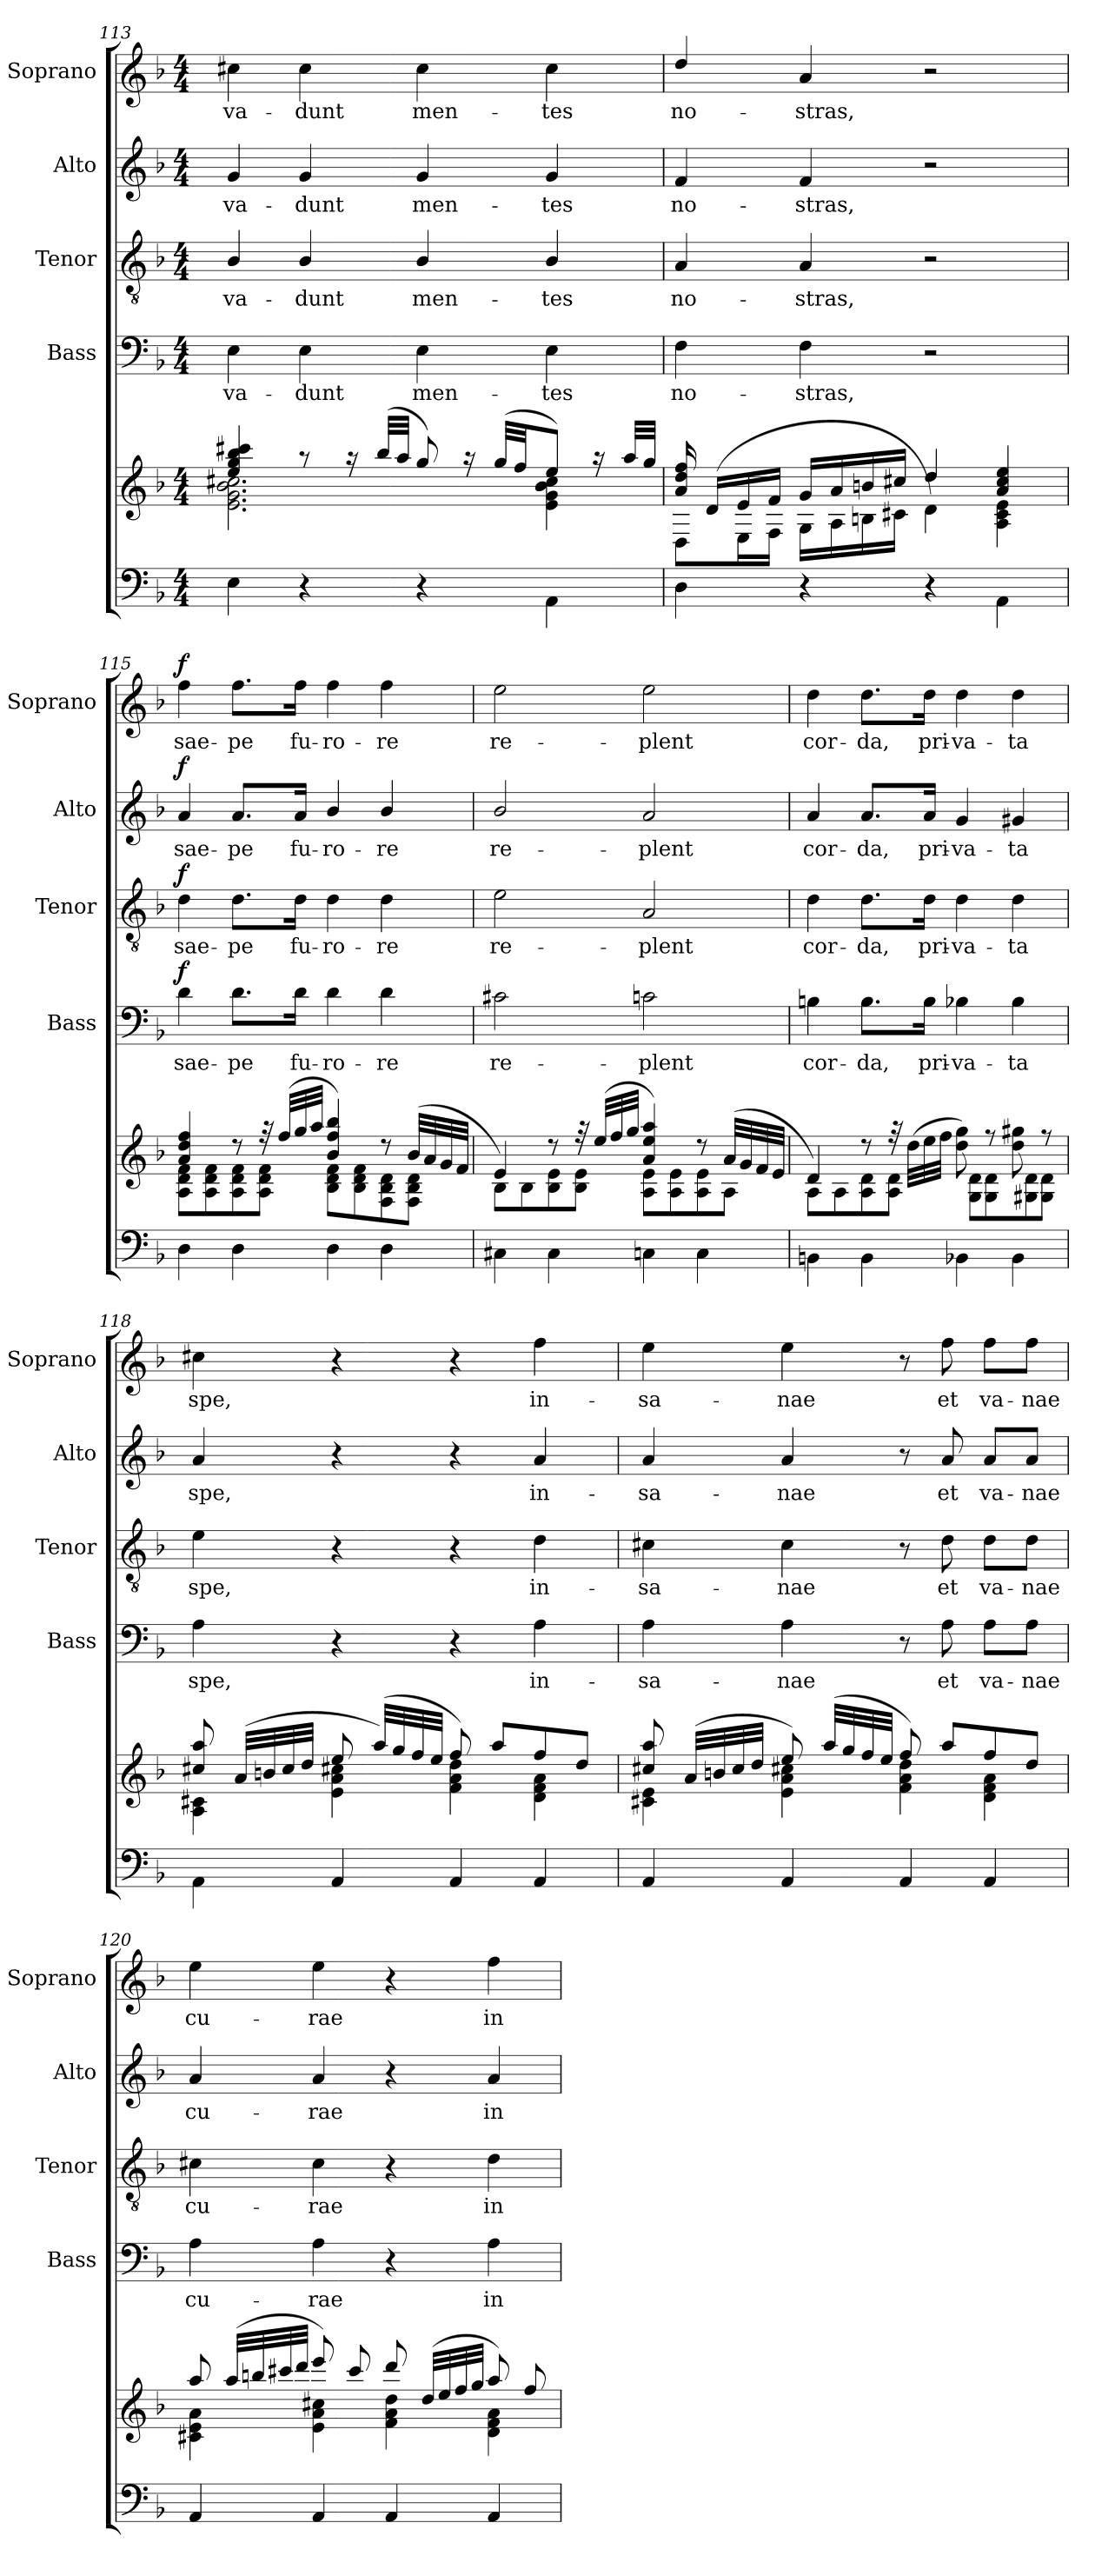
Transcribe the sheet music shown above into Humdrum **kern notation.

**kern	**kern	**kern	**text	**dynam	**kern	**text	**dynam	**kern	**text	**dynam	**kern	**text	**dynam
*part6	*part5	*part4	*part4	*part4	*part3	*part3	*part3	*part2	*part2	*part2	*part1	*part1	*part1
*staff6	*staff5	*staff4	*staff4	*staff4	*staff3	*staff3	*staff3	*staff2	*staff2	*staff2	*staff1	*staff1	*staff1
*	*	*I"Bass	*	*	*I"Tenor	*	*	*I"Alto	*	*	*I"Soprano	*	*
*	*	*I'Bass	*	*	*I'Tenor	*	*	*I'Alto	*	*	*I'Soprano	*	*
*clefF4	*clefG2	*clefF4	*	*	*clefGv2	*	*	*clefG2	*	*	*clefG2	*	*
*k[b-]	*k[b-]	*k[b-]	*	*	*k[b-]	*	*	*k[b-]	*	*	*k[b-]	*	*
*F:	*F:	*F:	*	*	*F:	*	*	*F:	*	*	*F:	*	*
*M4/4	*M4/4	*M4/4	*	*	*M4/4	*	*	*M4/4	*	*	*M4/4	*	*
=113	=113	=113	=113	=113	=113	=113	=113	=113	=113	=113	=113	=113	=113
*	*^	*	*	*	*	*	*	*	*	*	*	*	*
!	!	!	!	!LO:LY:b	!	!	!LO:LY:b	!	!	!LO:LY:b	!	!	!LO:LY:b	!
4E\	4ee/ 4gg/ 4bb-/ 4ccc#X/	2.e\ 2.g\ 2.b-\ 2.cc#X\	4E\	-va-	.	4B-/	-va-	.	4g/	-va-	.	4cc#X\	-va-	.
!	!	!	!	!LO:LY:b	!	!	!LO:LY:b	!	!	!LO:LY:b	!	!	!LO:LY:b	!
4r	8raa	.	4E\	-dunt	.	4B-/	-dunt	.	4g/	-dunt	.	4cc#\	-dunt	.
.	16raa	.	.	.	.	.	.	.	.	.	.	.	.	.
.	(>32bb-/LLL	.	.	.	.	.	.	.	.	.	.	.	.	.
.	32aa/JJJ	.	.	.	.	.	.	.	.	.	.	.	.	.
!	!	!	!	!LO:LY:b	!	!	!LO:LY:b	!	!	!LO:LY:b	!	!	!LO:LY:b	!
4r	8gg/)	.	4E\	men-	.	4B-/	men-	.	4g/	men-	.	4cc#\	men-	.
.	16raa	.	.	.	.	.	.	.	.	.	.	.	.	.
.	(>32gg/LLL	.	.	.	.	.	.	.	.	.	.	.	.	.
.	32ff/JJ	.	.	.	.	.	.	.	.	.	.	.	.	.
!	!	!	!	!LO:LY:b	!	!	!LO:LY:b	!	!	!LO:LY:b	!	!	!LO:LY:b	!
4AA\	8ee/J)	4e\ 4g\ 4b-\ 4cc#\	4E\	-tes	.	4B-/	-tes	.	4g/	-tes	.	4cc#\	-tes	.
.	16raa	.	.	.	.	.	.	.	.	.	.	.	.	.
.	32aa/LLL	.	.	.	.	.	.	.	.	.	.	.	.	.
.	32gg/JJJ	.	.	.	.	.	.	.	.	.	.	.	.	.
!!LO:LB:g=z
=114	=114	=114	=114	=114	=114	=114	=114	=114	=114	=114	=114	=114	=114	=114
!	!	!	!	!LO:LY:b	!	!	!LO:LY:b	!	!	!LO:LY:b	!	!	!LO:LY:b	!
4D\	16a/ 16dd/ 16ff/	8D\L	4F\	no-	.	4A/	no-	.	4f/	no-	.	4dd/	no-	.
.	(<16d/LL	.	.	.	.	.	.	.	.	.	.	.	.	.
.	16e/	16E\L	.	.	.	.	.	.	.	.	.	.	.	.
.	16f/JJ	16F\JJ	.	.	.	.	.	.	.	.	.	.	.	.
!	!	!	!	!LO:LY:b	!	!	!LO:LY:b	!	!	!LO:LY:b	!	!	!LO:LY:b	!
4r	16g/LL	16G\LL	4F\	-stras,	.	4A/	-stras,	.	4f/	-stras,	.	4a/	-stras,	.
.	16a/	16A\	.	.	.	.	.	.	.	.	.	.	.	.
.	16bn/	16Bn\	.	.	.	.	.	.	.	.	.	.	.	.
.	16cc#X/JJ	16c#X\JJ	.	.	.	.	.	.	.	.	.	.	.	.
4r	4dd/	4d\)	2r	.	.	2r	.	.	2r	.	.	2r	.	.
4AA\	4a/ 4cc#/ 4ee/	4A\ 4c#\ 4e\	.	.	.	.	.	.	.	.	.	.	.	.
=115	=115	=115	=115	=115	=115	=115	=115	=115	=115	=115	=115	=115	=115	=115
!	!	!	!	!LO:LY:b	!LO:DY:b	!	!LO:LY:b	!LO:DY:b	!	!LO:LY:b	!LO:DY:b	!	!LO:LY:b	!LO:DY:b
4D\	4a/ 4dd/ 4ff/	8A\ 8d\ 8f\L	4d\	sae-	f	4d\	sae-	f	4a/	sae-	f	4ff\	sae-	f
.	.	8A\ 8d\ 8f\	.	.	.	.	.	.	.	.	.	.	.	.
!	!	!	!	!LO:LY:b	!	!	!LO:LY:b	!	!	!LO:LY:b	!	!	!LO:LY:b	!
4D\	8r	8A\ 8d\ 8f\	8.d\L	-pe	.	8.d\L	-pe	.	8.a/L	-pe	.	8.ff\L	-pe	.
.	32r	8A\ 8d\ 8f\J	.	.	.	.	.	.	.	.	.	.	.	.
.	(>32ff/LLL	.	.	.	.	.	.	.	.	.	.	.	.	.
!	!	!	!	!LO:LY:b	!	!	!LO:LY:b	!	!	!LO:LY:b	!	!	!LO:LY:b	!
.	32gg/	.	16d\Jk	fu-	.	16d\Jk	fu-	.	16a/Jk	fu-	.	16ff\Jk	fu-	.
.	32aa/JJJ	.	.	.	.	.	.	.	.	.	.	.	.	.
!	!	!	!	!LO:LY:b	!	!	!LO:LY:b	!	!	!LO:LY:b	!	!	!LO:LY:b	!
4D\	4b-/ 4ff/ 4bb-/)	8B-\ 8d\ 8f\L	4d\	-ro-	.	4d\	-ro-	.	4b-/	-ro-	.	4ff\	-ro-	.
.	.	8B-\ 8d\ 8f\	.	.	.	.	.	.	.	.	.	.	.	.
!	!	!	!	!LO:LY:b	!	!	!LO:LY:b	!	!	!LO:LY:b	!	!	!LO:LY:b	!
4D\	8r	8F\ 8B-\ 8d\	4d\	-re	.	4d\	-re	.	4b-/	-re	.	4ff\	-re	.
.	(>32b-/LLL	8F\ 8B-\ 8d\J	.	.	.	.	.	.	.	.	.	.	.	.
.	32a/	.	.	.	.	.	.	.	.	.	.	.	.	.
.	32g/	.	.	.	.	.	.	.	.	.	.	.	.	.
.	32f/JJJ	.	.	.	.	.	.	.	.	.	.	.	.	.
=116	=116	=116	=116	=116	=116	=116	=116	=116	=116	=116	=116	=116	=116	=116
!	!	!	!	!LO:LY:b	!	!	!LO:LY:b	!	!	!LO:LY:b	!	!	!LO:LY:b	!
4C#X\	4e/)	8B-\L	2c#X\	re-	.	2e\	re-	.	2b-/	re-	.	2ee\	re-	.
.	.	8B-\	.	.	.	.	.	.	.	.	.	.	.	.
4C#\	8r	8B-\ 8e\	.	.	.	.	.	.	.	.	.	.	.	.
.	32r	8B-\ 8e\J	.	.	.	.	.	.	.	.	.	.	.	.
.	(>32ee/LLL	.	.	.	.	.	.	.	.	.	.	.	.	.
.	32ff/	.	.	.	.	.	.	.	.	.	.	.	.	.
.	32gg/JJJ	.	.	.	.	.	.	.	.	.	.	.	.	.
!	!	!	!	!LO:LY:b	!	!	!LO:LY:b	!	!	!LO:LY:b	!	!	!LO:LY:b	!
4Cn\	4a/ 4ee/ 4aa/)	8A\ 8e\L	2cn\	-plent	.	2A/	-plent	.	2a/	-plent	.	2ee\	-plent	.
.	.	8A\ 8e\	.	.	.	.	.	.	.	.	.	.	.	.
4C\	8r	8A\ 8e\	.	.	.	.	.	.	.	.	.	.	.	.
.	(>32a/LLL	8A\J	.	.	.	.	.	.	.	.	.	.	.	.
.	32g/	.	.	.	.	.	.	.	.	.	.	.	.	.
.	32f/	.	.	.	.	.	.	.	.	.	.	.	.	.
.	32e/JJJ	.	.	.	.	.	.	.	.	.	.	.	.	.
=117	=117	=117	=117	=117	=117	=117	=117	=117	=117	=117	=117	=117	=117	=117
!	!	!	!	!LO:LY:b	!	!	!LO:LY:b	!	!	!LO:LY:b	!	!	!LO:LY:b	!
4BBn\	4d/)	8A\L	4Bn\	cor-	.	4d\	cor-	.	4a/	cor-	.	4dd\	cor-	.
.	.	8A\	.	.	.	.	.	.	.	.	.	.	.	.
!	!	!	!	!LO:LY:b	!	!	!LO:LY:b	!	!	!LO:LY:b	!	!	!LO:LY:b	!
4BB\	8r	8A\ 8d\	8.B\L	-da,	.	8.d\L	-da,	.	8.a/L	-da,	.	8.dd\L	-da,	.
.	32r	8A\ 8d\J	.	.	.	.	.	.	.	.	.	.	.	.
.	(>32dd\LLL	.	.	.	.	.	.	.	.	.	.	.	.	.
!	!	!	!	!LO:LY:b	!	!	!LO:LY:b	!	!	!LO:LY:b	!	!	!LO:LY:b	!
.	32ee\	.	16B\Jk	pri-	.	16d\Jk	pri-	.	16a/Jk	pri-	.	16dd\Jk	pri-	.
.	32ff\JJJ	.	.	.	.	.	.	.	.	.	.	.	.	.
!	!	!	!	!LO:LY:b	!	!	!LO:LY:b	!	!	!LO:LY:b	!	!	!LO:LY:b	!
4BB-X\	8dd\ 8gg\)	8G\ 8d\L	4B-X\	-va-	.	4d\	-va-	.	4g/	-va-	.	4dd\	-va-	.
.	8r	8G\ 8d\	.	.	.	.	.	.	.	.	.	.	.	.
!	!	!	!	!LO:LY:b	!	!	!LO:LY:b	!	!	!LO:LY:b	!	!	!LO:LY:b	!
4BB-\	8dd\ 8gg#X\	8G#X\ 8d\	4B-\	-ta	.	4d\	-ta	.	4g#X/	-ta	.	4dd\	-ta	.
.	8r	8G#\ 8d\J	.	.	.	.	.	.	.	.	.	.	.	.
=118	=118	=118	=118	=118	=118	=118	=118	=118	=118	=118	=118	=118	=118	=118
!	!	!	!	!LO:LY:b	!	!	!LO:LY:b	!	!	!LO:LY:b	!	!	!LO:LY:b	!
4AA\	8cc#X/ 8aa/	4A\ 4c#X\	4A\	spe,	.	4e\	spe,	.	4a/	spe,	.	4cc#X\	spe,	.
.	(>32a/LLL	.	.	.	.	.	.	.	.	.	.	.	.	.
.	32bn/	.	.	.	.	.	.	.	.	.	.	.	.	.
.	32cc#/	.	.	.	.	.	.	.	.	.	.	.	.	.
.	32dd/JJJ	.	.	.	.	.	.	.	.	.	.	.	.	.
4AA/	8ee/	4e\ 4a\ 4cc#X\	4r	.	.	4r	.	.	4r	.	.	4r	.	.
.	(>32aa/LLL)	.	.	.	.	.	.	.	.	.	.	.	.	.
.	32gg/	.	.	.	.	.	.	.	.	.	.	.	.	.
.	32ff/	.	.	.	.	.	.	.	.	.	.	.	.	.
.	32ee/JJJ	.	.	.	.	.	.	.	.	.	.	.	.	.
4AA/	8ff/)	4f\ 4a\ 4dd\	4r	.	.	4r	.	.	4r	.	.	4r	.	.
.	8aa/L	.	.	.	.	.	.	.	.	.	.	.	.	.
!	!	!	!	!LO:LY:b	!	!	!LO:LY:b	!	!	!LO:LY:b	!	!	!LO:LY:b	!
4AA/	8ff/	4d\ 4f\ 4a\	4A\	in-	.	4d\	in-	.	4a/	in-	.	4ff\	in-	.
.	8dd/J	.	.	.	.	.	.	.	.	.	.	.	.	.
!!LO:LB:g=z
=119	=119	=119	=119	=119	=119	=119	=119	=119	=119	=119	=119	=119	=119	=119
!	!	!	!	!LO:LY:b	!	!	!LO:LY:b	!	!	!LO:LY:b	!	!	!LO:LY:b	!
4AA/	8cc#X/ 8aa/	4c#X\ 4e\	4A\	-sa-	.	4c#X\	-sa-	.	4a/	-sa-	.	4ee\	-sa-	.
.	(>32a/LLL	.	.	.	.	.	.	.	.	.	.	.	.	.
.	32bn/	.	.	.	.	.	.	.	.	.	.	.	.	.
.	32cc#/	.	.	.	.	.	.	.	.	.	.	.	.	.
.	32dd/JJJ	.	.	.	.	.	.	.	.	.	.	.	.	.
!	!	!	!	!LO:LY:b	!	!	!LO:LY:b	!	!	!LO:LY:b	!	!	!LO:LY:b	!
4AA/	8ee/)	4e\ 4a\ 4cc#X\	4A\	-nae	.	4c#\	-nae	.	4a/	-nae	.	4ee\	-nae	.
.	(>32aa/LLL	.	.	.	.	.	.	.	.	.	.	.	.	.
.	32gg/	.	.	.	.	.	.	.	.	.	.	.	.	.
.	32ff/	.	.	.	.	.	.	.	.	.	.	.	.	.
.	32ee/JJJ	.	.	.	.	.	.	.	.	.	.	.	.	.
4AA/	8ff/)	4f\ 4a\ 4dd\	8r	.	.	8r	.	.	8r	.	.	8r	.	.
!	!	!	!	!LO:LY:b	!	!	!LO:LY:b	!	!	!LO:LY:b	!	!	!LO:LY:b	!
.	8aa/L	.	8A\	et	.	8d\	et	.	8a/	et	.	8ff\	et	.
!	!	!	!	!LO:LY:b	!	!	!LO:LY:b	!	!	!LO:LY:b	!	!	!LO:LY:b	!
4AA/	8ff/	4d\ 4f\ 4a\	8A\L	va-	.	8d\L	va-	.	8a/L	va-	.	8ff\L	va-	.
!	!	!	!	!LO:LY:b	!	!	!LO:LY:b	!	!	!LO:LY:b	!	!	!LO:LY:b	!
.	8dd/J	.	8A\J	-nae	.	8d\J	-nae	.	8a/J	-nae	.	8ff\J	-nae	.
=120	=120	=120	=120	=120	=120	=120	=120	=120	=120	=120	=120	=120	=120	=120
!	!	!	!	!LO:LY:b	!	!	!LO:LY:b	!	!	!LO:LY:b	!	!	!LO:LY:b	!
4AA/	8aa/	4c#X\ 4e\ 4a\	4A\	cu-	.	4c#X\	cu-	.	4a/	cu-	.	4ee\	cu-	.
.	(>32aa/LLL	.	.	.	.	.	.	.	.	.	.	.	.	.
.	32bbn/	.	.	.	.	.	.	.	.	.	.	.	.	.
.	32ccc#X/	.	.	.	.	.	.	.	.	.	.	.	.	.
.	32ddd/JJJ	.	.	.	.	.	.	.	.	.	.	.	.	.
!	!	!	!	!LO:LY:b	!	!	!LO:LY:b	!	!	!LO:LY:b	!	!	!LO:LY:b	!
4AA/	8eee/)	4e\ 4a\ 4cc#X\	4A\	-rae	.	4c#\	-rae	.	4a/	-rae	.	4ee\	-rae	.
.	8ccc#/	.	.	.	.	.	.	.	.	.	.	.	.	.
4AA/	8ddd/	4f\ 4a\ 4dd\	4r	.	.	4r	.	.	4r	.	.	4r	.	.
.	(>32dd/LLL	.	.	.	.	.	.	.	.	.	.	.	.	.
.	32ee/	.	.	.	.	.	.	.	.	.	.	.	.	.
.	32ff/	.	.	.	.	.	.	.	.	.	.	.	.	.
.	32gg/JJJ	.	.	.	.	.	.	.	.	.	.	.	.	.
!	!	!	!	!LO:LY:b	!	!	!LO:LY:b	!	!	!LO:LY:b	!	!	!LO:LY:b	!
4AA/	8aa/)	4d\ 4f\ 4a\	4A\	in-	.	4d\	in-	.	4a/	in-	.	4ff\	in-	.
.	8ff/	.	.	.	.	.	.	.	.	.	.	.	.	.
*	*v	*v	*	*	*	*	*	*	*	*	*	*	*	*
=	=	=	=	=	=	=	=	=	=	=	=	=	=
*-	*-	*-	*-	*-	*-	*-	*-	*-	*-	*-	*-	*-	*-
